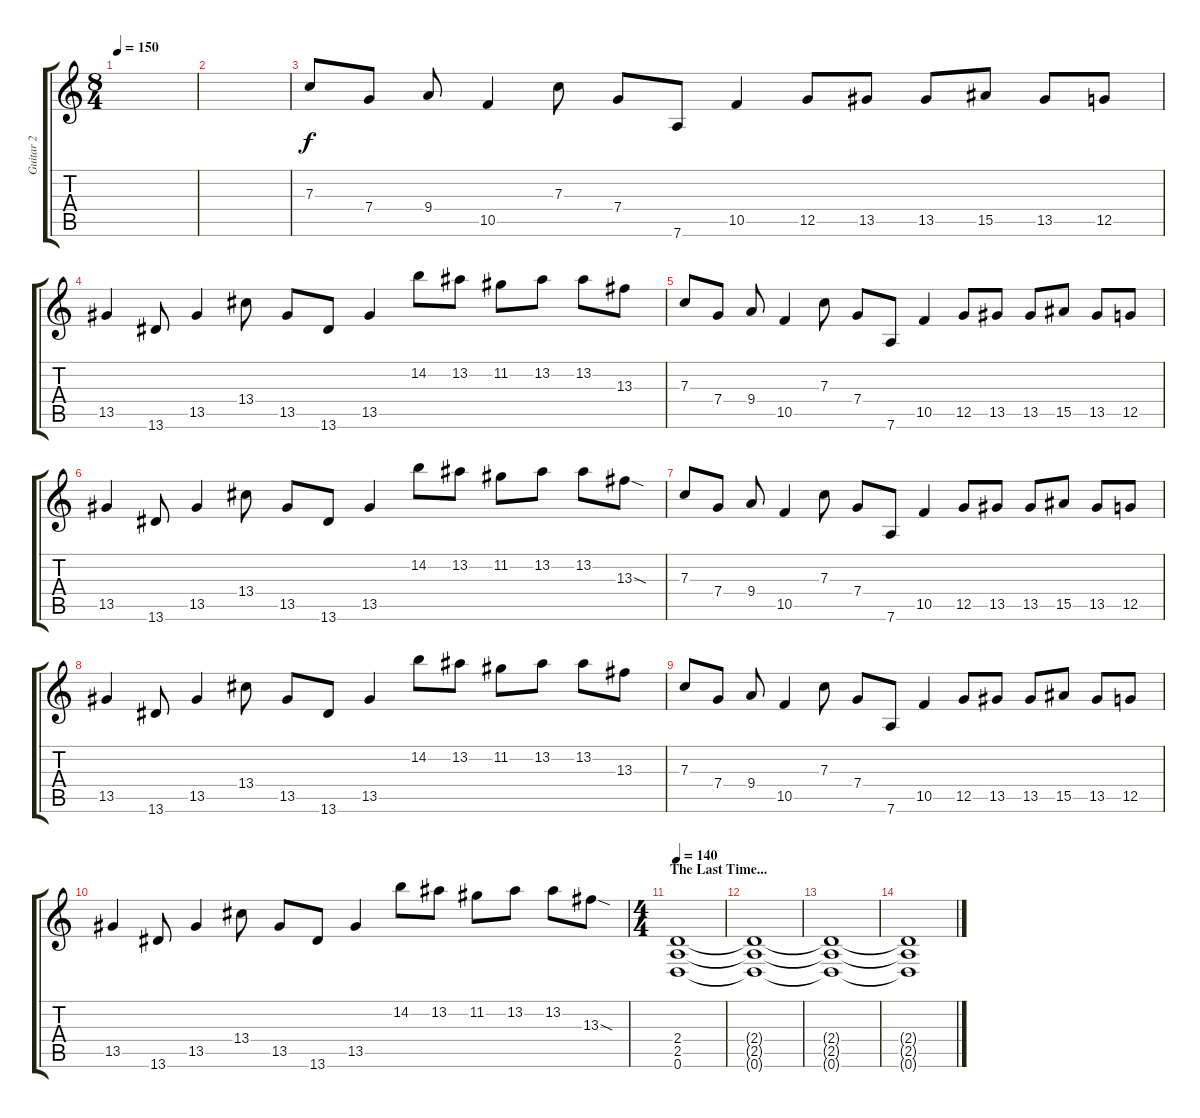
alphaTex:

\track ("Guitar 2" "Guitar 2") {instrument overdrivenguitar}
\staff {score tabs}
\tuning (D4 A3 F3 C3 G2 D2) {hide}
\ts (8 4)
\tempo 150
\clef g2
\ks c
|
|
7.3.8 7.4.8 9.4.8 10.5.4 7.3.8 7.4.8 7.6.8 10.5.4 12.5.8 13.5.8 13.5.8 15.5.8 13.5.8 12.5.8 |
13.5.4 13.6.8 13.5.4 13.4.8 13.5.8 13.6.8 13.5.4 14.2.8 13.2.8 11.2.8 13.2.8 13.2.8 13.3.8 |
7.3.8 7.4.8 9.4.8 10.5.4 7.3.8 7.4.8 7.6.8 10.5.4 12.5.8 13.5.8 13.5.8 15.5.8 13.5.8 12.5.8 |
13.5.4 13.6.8 13.5.4 13.4.8 13.5.8 13.6.8 13.5.4 14.2.8 13.2.8 11.2.8 13.2.8 13.2.8 13.3{sod}.8 |
7.3.8 7.4.8 9.4.8 10.5.4 7.3.8 7.4.8 7.6.8 10.5.4 12.5.8 13.5.8 13.5.8 15.5.8 13.5.8 12.5.8 |
13.5.4 13.6.8 13.5.4 13.4.8 13.5.8 13.6.8 13.5.4 14.2.8 13.2.8 11.2.8 13.2.8 13.2.8 13.3.8 |
7.3.8 7.4.8 9.4.8 10.5.4 7.3.8 7.4.8 7.6.8 10.5.4 12.5.8 13.5.8 13.5.8 15.5.8 13.5.8 12.5.8 |
13.5.4 13.6.8 13.5.4 13.4.8 13.5.8 13.6.8 13.5.4 14.2.8 13.2.8 11.2.8 13.2.8 13.2.8 13.3{sod}.8 |
\ts (4 4)
\section ("" "The Last Time...")
\tempo 140
(2.4 2.5 0.6).1 |
(2.4{t} 2.5{t} 0.6{t}).1{volume 6} |
(2.4{t} 2.5{t} 0.6{t}).1 |
(2.4{t} 2.5{t} 0.6{t}).1
